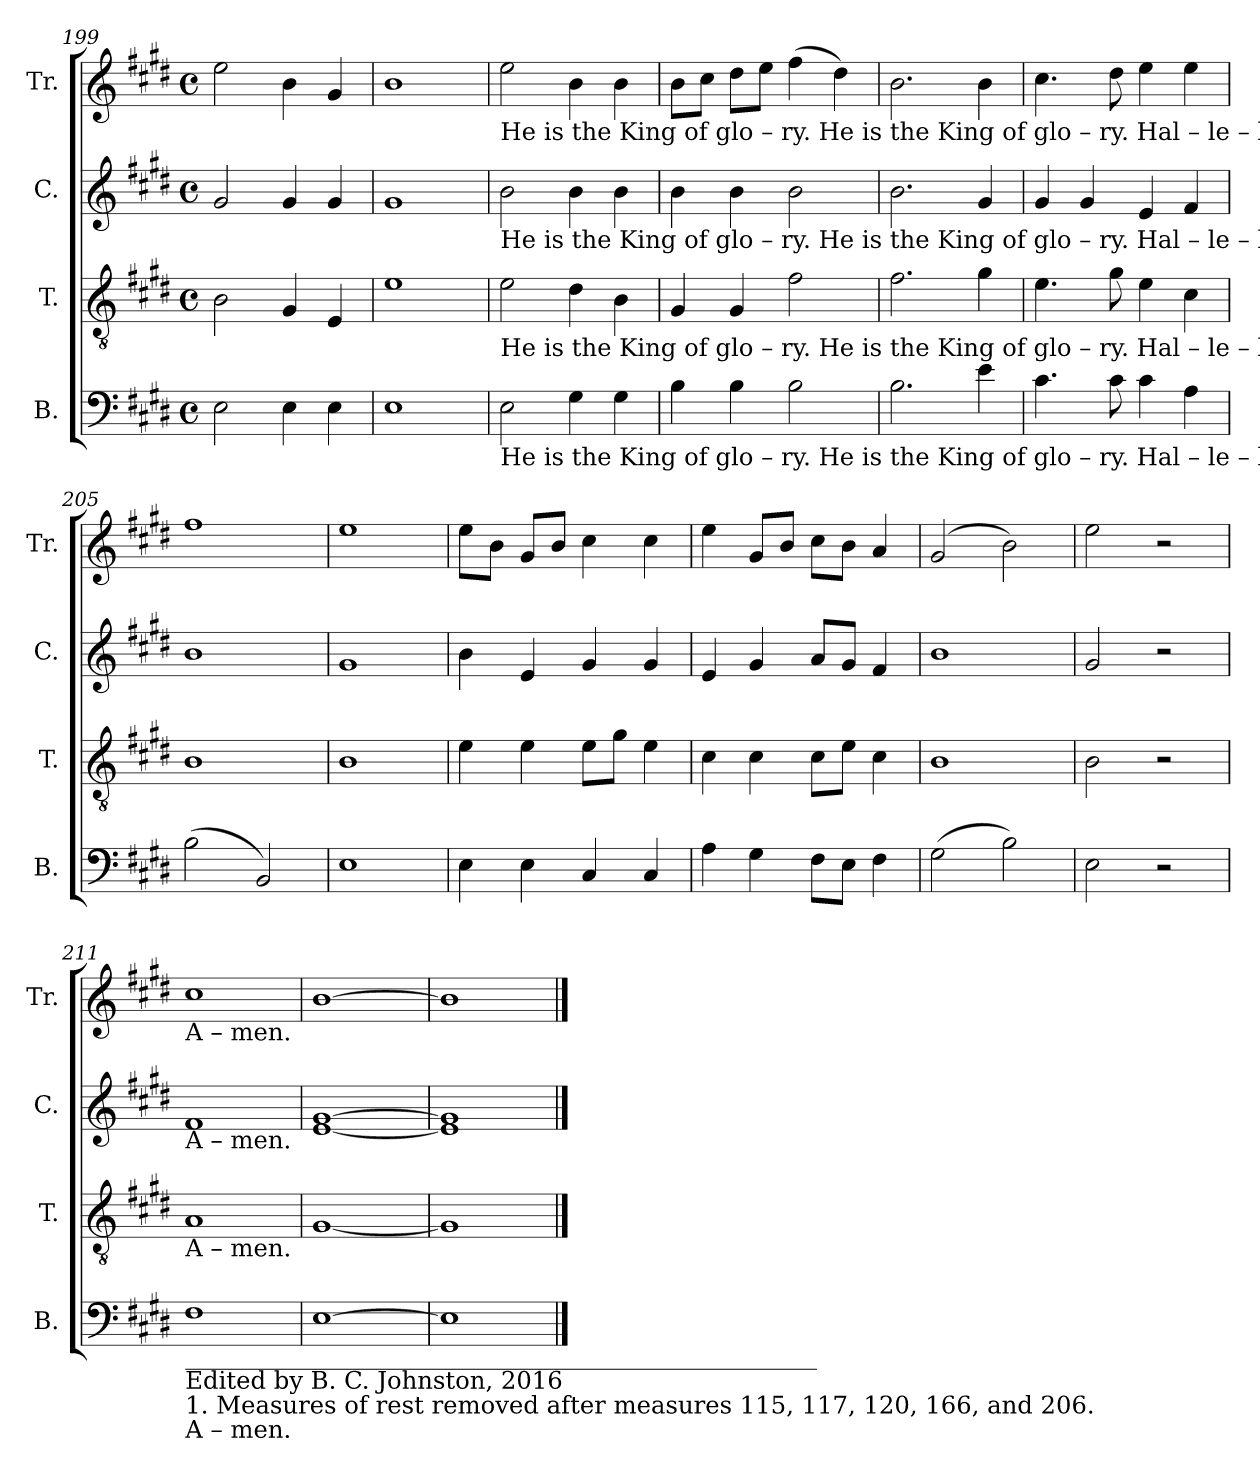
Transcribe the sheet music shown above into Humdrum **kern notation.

**kern	**kern	**kern	**kern
*part4	*part3	*part2	*part1
*staff4	*staff3	*staff2	*staff1
*I"B.	*I"T.	*I"C.	*I"Tr.
*I'B.	*I'T.	*I'C.	*I'Tr.
*clefF4	*clefGv2	*clefG2	*clefG2
*k[f#c#g#d#]	*k[f#c#g#d#]	*k[f#c#g#d#]	*k[f#c#g#d#]
*M4/4	*M4/4	*M4/4	*M4/4
*met(c)	*met(c)	*met(c)	*met(c)
=199	=199	=199	=199
2E\	2B\	2g#/	2ee\
4E\	4G#/	4g#/	4b\
4E\	4E/	4g#/	4g#/
=200	=200	=200	=200
1E	1e	1g#	1b
!!LO:PB:g=z
=201	=201	=201	=201
!	!	!	!LO:TX:b:t=He  is  the  King   of     glo    –    ry.     He   is  the  King  of   glo    –      ry.    Hal  –  le   –  lu   –  jah,   Hal – le  –  lu  – jah,     A    –    men,
!	!	!LO:TX:b:t=He  is  the  King   of     glo    –    ry.     He   is  the  King  of   glo    –      ry.     Hal  –  le   –  lu   –  jah,   Hal – le  –  lu  – jah,    A    –    men,	!
!	!LO:TX:b:t=He  is  the  King   of     glo    –    ry.     He   is  the  King  of   glo    –      ry.     Hal  –  le   –  lu   –  jah,   Hal – le  –  lu  – jah,    A    –    men,	!	!
!LO:TX:b:t=He  is  the  King   of     glo    –    ry.     He   is  the  King  of   glo    –      ry.     Hal  –  le   –  lu   –  jah,   Hal – le  –  lu  – jah,    A    –    men,	!	!	!
2E\	2e\	2b\	2ee\
4G#\	4d#\	4b\	4b\
4G#\	4B\	4b\	4b\
=202	=202	=202	=202
4B\	4G#/	4b\	8b\L
.	.	.	8cc#\J
4B\	4G#/	4b\	8dd#\L
.	.	.	8ee\J
2B\	2f#\	2b\	(4ff#\
.	.	.	4dd#\)
=203	=203	=203	=203
2.B\	2.f#\	2.b\	2.b\
4e\	4g#\	4g#/	4b\
=204	=204	=204	=204
4.c#\	4.e\	4g#/	4.cc#\
.	.	4g#/	.
8c#\	8g#\	.	8dd#\
4c#\	4e\	4e/	4ee\
4A\	4c#\	4f#/	4ee\
=205	=205	=205	=205
(2B\	1B	1b	1ff#
2BB/)	.	.	.
=206	=206	=206	=206
1E	1B	1g#	1ee
=207	=207	=207	=207
4E\	4e\	4b\	8ee\L
.	.	.	8b\J
4E\	4e\	4e/	8g#/L
.	.	.	8b/J
4C#/	8e\L	4g#/	4cc#\
.	8g#\J	.	.
4C#/	4e\	4g#/	4cc#\
=208	=208	=208	=208
4A\	4c#\	4e/	4ee\
4G#\	4c#\	4g#/	8g#/L
.	.	.	8b/J
8F#\L	8c#\L	8a/L	8cc#\L
8E\J	8e\J	8g#/J	8b\J
4F#\	4c#\	4f#/	4a/
=209	=209	=209	=209
(2G#\	1B	1b	(2g#/
2B\)	.	.	2b\)
=210	=210	=210	=210
2E\	2B\	2g#/	2ee\
2r	2r	2r	2r
!!LO:LB:g=z
=211	=211	=211	=211
!	!	!	!LO:TX:b:t=A    –   men.
!	!	!LO:TX:b:t=A    –   men.	!
!	!LO:TX:b:t=A    –   men.	!	!
!LO:TX:b:t=____________________________________________________	!	!	!
!LO:TX:b:t=Edited by B. C. Johnston, 2016	!	!	!
!LO:TX:b:t=1. Measures of rest removed after measures 115, 117, 120, 166, and 206.	!	!	!
!LO:TX:b:t=A    –   men.	!	!	!
1F#	1A	1f#	1cc#
=212	=212	=212	=212
[1E	[1G#	[1e [1g#	[1b
=213	=213	=213	=213
1E]	1G#]	1e] 1g#]	1b]
==	==	==	==
*-	*-	*-	*-
